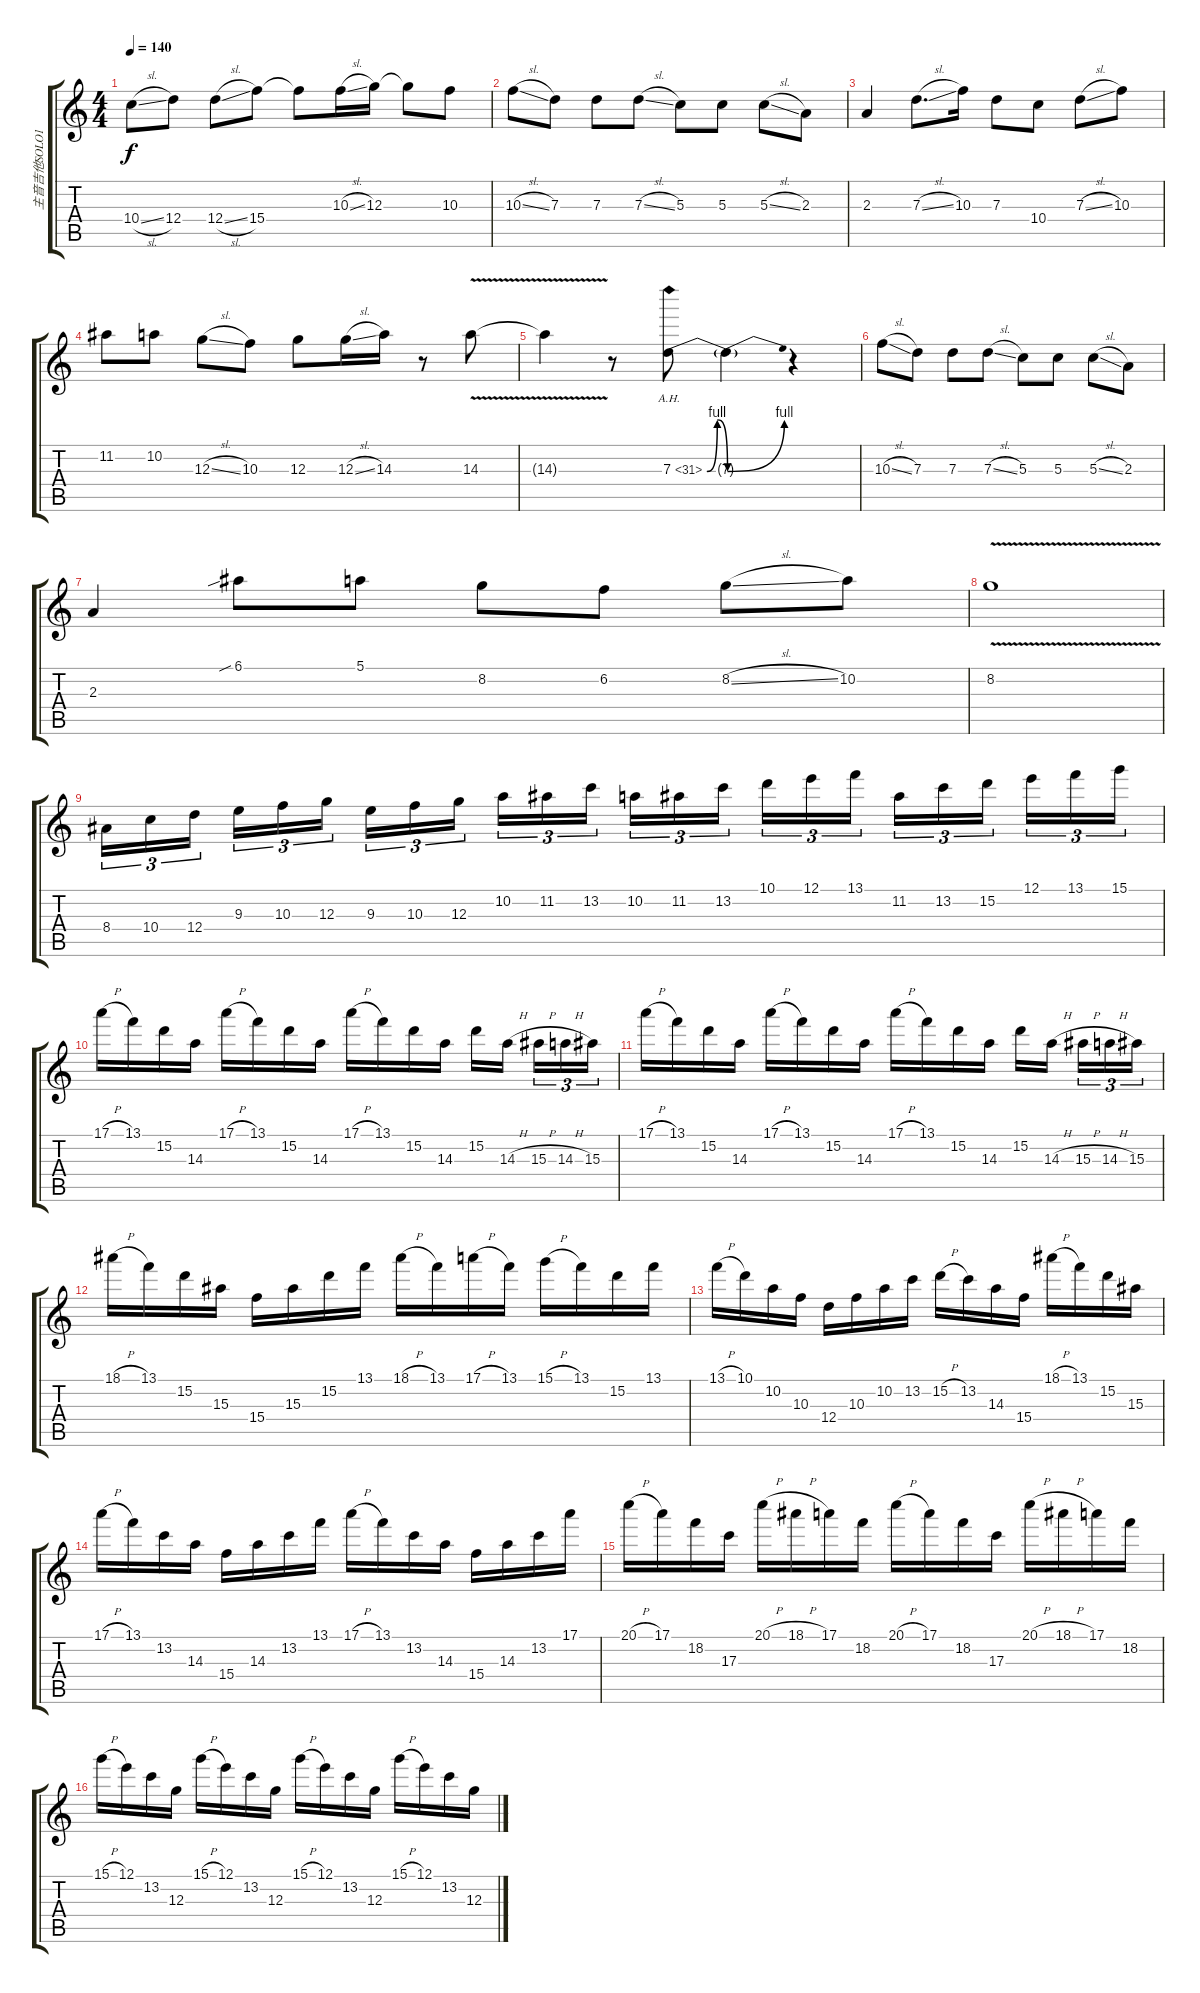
\track ("主音吉他SOLO1" "主音吉他SOLO1") {instrument distortionguitar}
\staff {score tabs}
\tuning (E4 B3 G3 D3 A2 E2) {hide}
\ts (4 4)
\tempo 140
\clef g2
\ks c
10.4{sl}.8{dy f} 12.4.8 12.4{sl}.8 15.4.8 15.4{t}.8 10.3{sl}.16 12.3.16 12.3{t}.8 10.3.8 |
10.3{sl}.8 7.3.8 7.3.8 7.3{sl}.8 5.3.8 5.3.8 5.3{sl}.8 2.3.8 |
2.3.4 7.3{sl}.8{d} 10.3.16 7.3.8 10.4.8 7.3{sl}.8 10.3.8 |
11.2.8 10.2.8 12.3{sl}.8 10.3.8 12.3.8 12.3{sl}.16 14.3.16 r.8 14.3{v}.8 |
14.3{t}.4 r.8 7.3{be (bendrelease 0 0 30 4 30 4 60 0) ah 24}.8 7.3{be (bend 0 0 60 4) t}.4 r.4 |
10.3{sl}.8 7.3.8 7.3.8 7.3{sl}.8 5.3.8 5.3.8 5.3{sl}.8 2.3.8 |
2.3.4 6.1{sib}.8 5.1.8 8.2.8 6.2.8 8.2{sl}.8 10.2.8 |
8.2{v}.1 |
8.4.16{tu (3 2)} 10.4.16{tu (3 2)} 12.4.16{tu (3 2) beam splitsecondary} 9.3.16{tu (3 2)} 10.3.16{tu (3 2)} 12.3.16{tu (3 2)} 9.3.16{tu (3 2)} 10.3.16{tu (3 2)} 12.3.16{tu (3 2) beam splitsecondary} 10.2.16{tu (3 2)} 11.2.16{tu (3 2)} 13.2.16{tu (3 2)} 10.2.16{tu (3 2)} 11.2.16{tu (3 2)} 13.2.16{tu (3 2) beam splitsecondary} 10.1.16{tu (3 2)} 12.1.16{tu (3 2)} 13.1.16{tu (3 2)} 11.2.16{tu (3 2)} 13.2.16{tu (3 2)} 15.2.16{tu (3 2) beam splitsecondary} 12.1.16{tu (3 2)} 13.1.16{tu (3 2)} 15.1.16{tu (3 2)} |
17.1{h}.16 13.1.16 15.2.16 14.3.16 17.1{h}.16 13.1.16 15.2.16 14.3.16 17.1{h}.16 13.1.16 15.2.16 14.3.16 15.2.16 14.3{h}.16{beam splitsecondary} 15.3{h}.16{tu (3 2)} 14.3{h}.16{tu (3 2)} 15.3.16{tu (3 2)} |
17.1{h}.16 13.1.16 15.2.16 14.3.16 17.1{h}.16 13.1.16 15.2.16 14.3.16 17.1{h}.16 13.1.16 15.2.16 14.3.16 15.2.16 14.3{h}.16{beam splitsecondary} 15.3{h}.16{tu (3 2)} 14.3{h}.16{tu (3 2)} 15.3.16{tu (3 2)} |
18.1{h}.16 13.1.16 15.2.16 15.3.16 15.4.16 15.3.16 15.2.16 13.1.16 18.1{h}.16 13.1.16 17.1{h}.16 13.1.16 15.1{h}.16 13.1.16 15.2.16 13.1.16 |
13.1{h}.16 10.1.16 10.2.16 10.3.16 12.4.16 10.3.16 10.2.16 13.2.16 15.2{h}.16 13.2.16 14.3.16 15.4.16 18.1{h}.16 13.1.16 15.2.16 15.3.16 |
17.1{h}.16 13.1.16 13.2.16 14.3.16 15.4.16 14.3.16 13.2.16 13.1.16 17.1{h}.16 13.1.16 13.2.16 14.3.16 15.4.16 14.3.16 13.2.16 17.1.16 |
20.1{h}.16 17.1.16 18.2.16 17.3.16 20.1{h}.16 18.1{h}.16 17.1.16 18.2.16 20.1{h}.16 17.1.16 18.2.16 17.3.16 20.1{h}.16 18.1{h}.16 17.1.16 18.2.16 |
15.1{h}.16 12.1.16 13.2.16 12.3.16 15.1{h}.16 12.1.16 13.2.16 12.3.16 15.1{h}.16 12.1.16 13.2.16 12.3.16 15.1{h}.16 12.1.16 13.2.16 12.3.16
